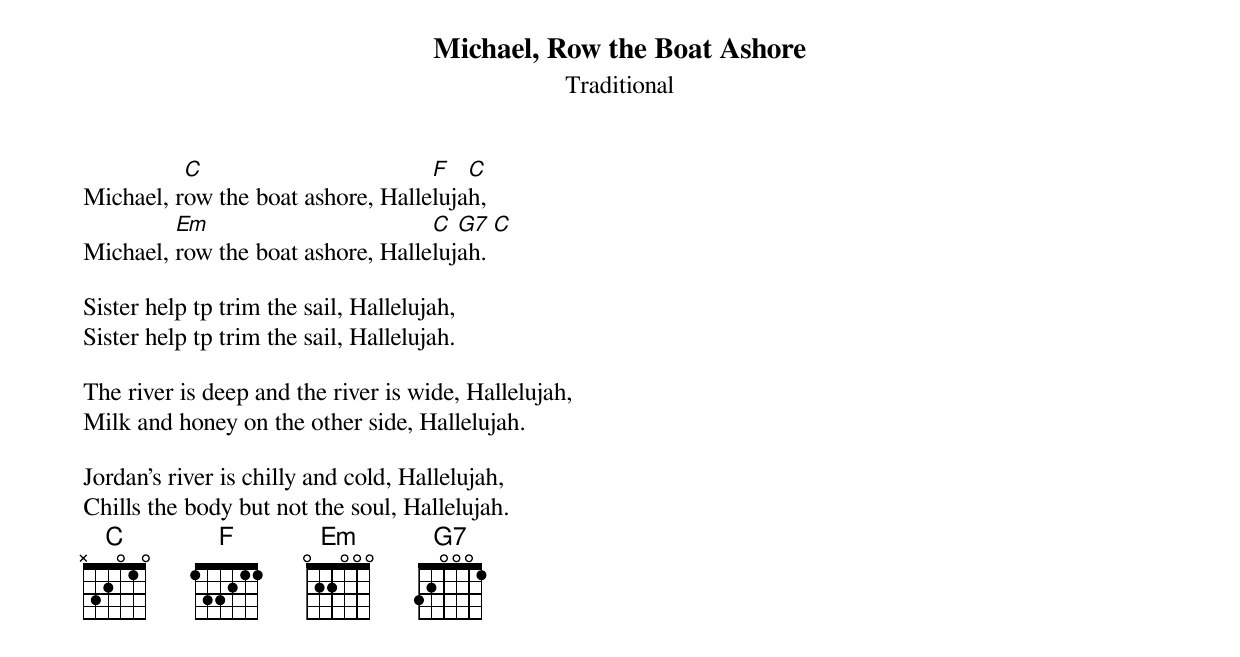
{title:Michael, Row the Boat Ashore}
{st:Traditional}
Michael, r[C]ow the boat ashore, Halle[F]luja[C]h,
Michael, [Em]row the boat ashore, Halle[C]luj[G7]ah. [C]

Sister help tp trim the sail, Hallelujah,
Sister help tp trim the sail, Hallelujah.

The river is deep and the river is wide, Hallelujah,
Milk and honey on the other side, Hallelujah.

Jordan's river is chilly and cold, Hallelujah,
Chills the body but not the soul, Hallelujah.
